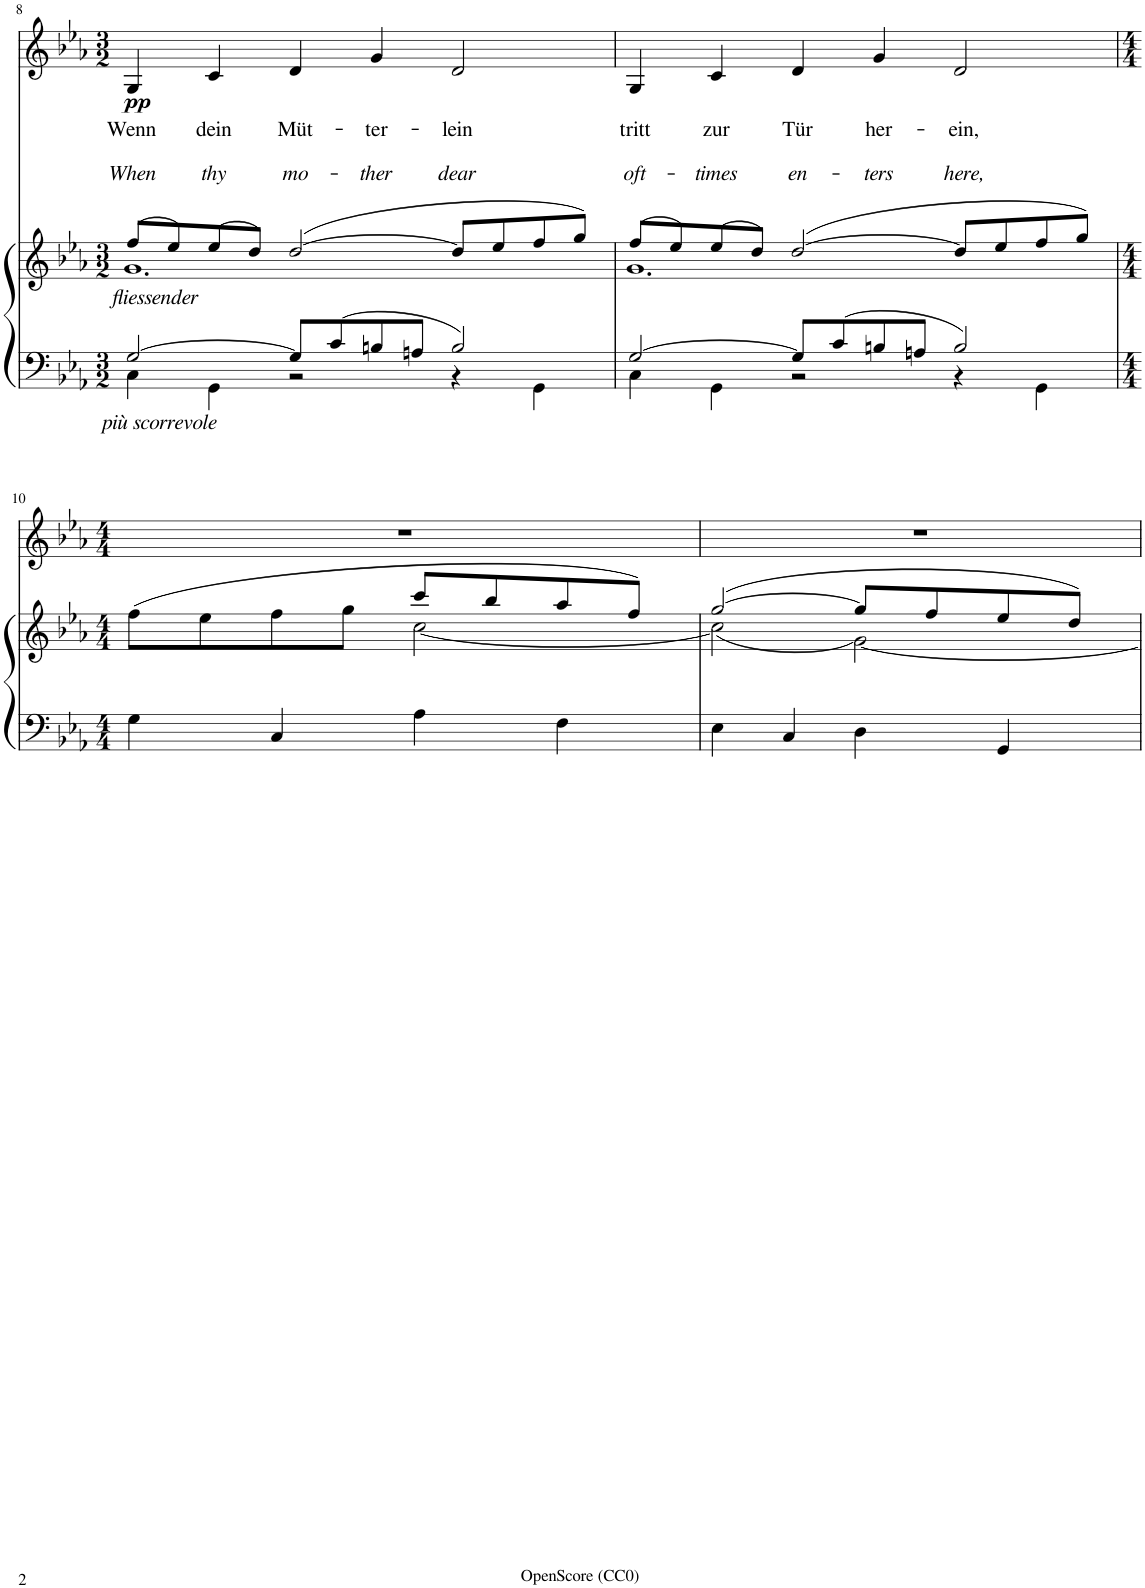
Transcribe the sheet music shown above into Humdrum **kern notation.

**kern	**kern	**kern	**text	**text	**dynam
*part2	*part2	*part1	*part1	*part1	*part1
*staff3	*staff2	*staff1	*staff1	*staff1	*staff1
*I"Piano	*	*I"Gesang Voice	*	*	*
*I'Pno	*	*	*	*	*
!!LO:PB:g=z
*clefF4	*clefG2	*clefG2	*	*	*
*k[b-e-a-]	*k[b-e-a-]	*k[b-e-a-]	*	*	*
*M3/2	*M3/2	*M3/2	*	*	*
=8	=8	=8	=8	=8	=8
*^	*^	*	*	*	*
!	!	!LO:TX:b:i:t=fliessender	!	!	!	!	!
!LO:TX:b:i:t=più scorrevole	!	!	!	!	!	!	!
!	!	!	!	!	!LO:LY:b	!LO:LY:b	!LO:DY:b
[2G/	4C\	(8ff/L	1.g	4G/	Wenn	When	pp
.	.	8ee-/)	.	.	.	.	.
!	!	!	!	!	!LO:LY:b	!LO:LY:b	!
.	4GG\	(8ee-/	.	4c/	dein	thy	.
.	.	8dd/J)	.	.	.	.	.
!	!	!	!	!	!LO:LY:b	!LO:LY:b	!
8G/L]	2r	([2dd/	.	4d/	Müt-	mo-	.
8c/	.	.	.	.	.	.	.
!	!	!	!	!	!LO:LY:b	!LO:LY:b	!
8Bn/	.	.	.	4g/	-ter-	-ther	.
8An/J	.	.	.	.	.	.	.
!	!	!	!	!	!LO:LY:b	!LO:LY:b	!
2B/	4r	8dd/L]	.	2d/	-lein	dear	.
.	.	8ee-/	.	.	.	.	.
.	4GG\	8ff/	.	.	.	.	.
.	.	8gg/J)	.	.	.	.	.
=9	=9	=9	=9	=9	=9	=9	=9
!	!	!	!	!	!LO:LY:b	!LO:LY:b	!
[2G/	4C\	(8ff/L	1.g	4G/	tritt	oft-	.
.	.	8ee-/)	.	.	.	.	.
!	!	!	!	!	!LO:LY:b	!LO:LY:b	!
.	4GG\	(8ee-/	.	4c/	zur	-times	.
.	.	8dd/J)	.	.	.	.	.
!	!	!	!	!	!LO:LY:b	!LO:LY:b	!
8G/L]	2r	([2dd/	.	4d/	Tür	en-	.
8c/	.	.	.	.	.	.	.
!	!	!	!	!	!LO:LY:b	!LO:LY:b	!
8Bn/	.	.	.	4g/	her-	-ters	.
8An/J	.	.	.	.	.	.	.
!	!	!	!	!	!LO:LY:b	!LO:LY:b	!
2B/	4r	8dd/L]	.	2d/	-ein,	here,	.
.	.	8ee-/	.	.	.	.	.
.	4GG\	8ff/	.	.	.	.	.
.	.	8gg/J)	.	.	.	.	.
*v	*v	*	*	*	*	*	*
!!LO:LB:g=z
=10	=10	=10	=10	=10	=10	=10
*M4/4	*M4/4	*	*M4/4	*	*	*
4G\	(8ff\L	2ryy	1r	.	.	.
.	8ee-\	.	.	.	.	.
4C/	8ff\	.	.	.	.	.
.	8gg\J	.	.	.	.	.
4A-\	8ccc/L	[2cc\	.	.	.	.
.	8bb-/	.	.	.	.	.
4F\	8aa-/	.	.	.	.	.
.	8ff/J)	.	.	.	.	.
=11	=11	=11	=11	=11	=11	=11
4E-\	([2gg/	(2cc\]	1r	.	.	.
4C/	.	.	.	.	.	.
4D\	8gg/L]	[2g\)	.	.	.	.
.	8ff/	.	.	.	.	.
4GG/	8ee-/	.	.	.	.	.
.	8dd/J)	.	.	.	.	.
*	*v	*v	*	*	*	*
=	=	=	=	=	=
*-	*-	*-	*-	*-	*-
